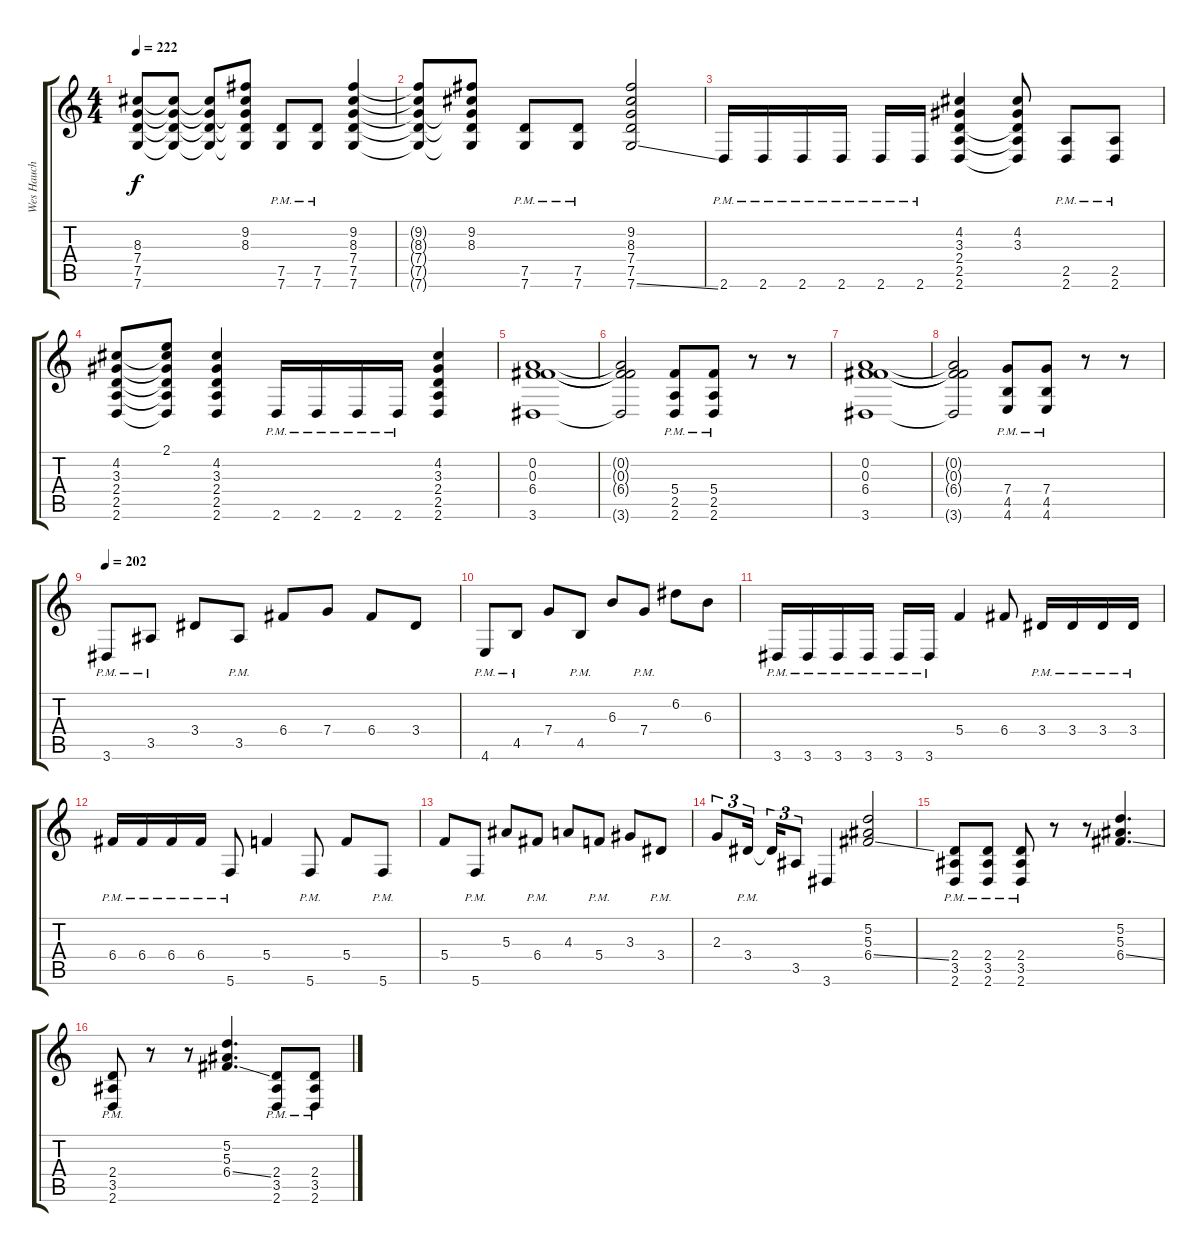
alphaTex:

\track ("Wes Hauch" "Wes Hauch") {instrument distortionguitar}
\staff {score tabs}
\tuning (D4 A3 F3 C3 G2 C2) {hide}
\ts (4 4)
\tempo 222
\clef g2
\ks c
(8.3 7.4 7.5 7.6).8{dy f} (8.3{t} 7.4{t} 7.5{t} 7.6{t}).8 (8.3{t} 7.4{t} 7.5{t} 7.6{t}).8 (9.2 8.3 7.4{t} 7.5{t} 7.6{t}).8 (7.5{pm} 7.6{pm}).8 (7.5{pm} 7.6{pm}).8 (9.2 8.3 7.4 7.5 7.6).4 |
(9.2{t} 8.3{t} 7.4{t} 7.5{t} 7.6{t}).8 (9.2 8.3 7.4{t} 7.5{t} 7.6{t}).8 (7.5{pm} 7.6{pm}).8 (7.5{pm} 7.6{pm}).8 (9.2 8.3 7.4 7.5 7.6{ss}).2 |
2.6{pm}.16 2.6{pm}.16 2.6{pm}.16 2.6{pm}.16 2.6{pm}.16 2.6{pm}.16 (4.2 3.3 2.4 2.5 2.6).4 (4.2 3.3 2.4{t} 2.5{t} 2.6{t}).8 (2.5{pm} 2.6{pm}).8 (2.5{pm} 2.6{pm}).8 |
(4.2 3.3 2.4 2.5 2.6).8 (2.1 4.2{t} 3.3{t} 2.4{t} 2.5{t} 2.6{t}).8 (4.2 3.3 2.4 2.5 2.6).4 2.6{pm}.16 2.6{pm}.16 2.6{pm}.16 2.6{pm}.16 (4.2 3.3 2.4 2.5 2.6).4 |
(0.2 0.3 6.4 3.6).1 |
(0.2{t} 0.3{t} 6.4{t} 3.6{t}).2 (5.4{pm} 2.5{pm} 2.6{pm}).8 (5.4{pm} 2.5{pm} 2.6{pm}).8 r.8 r.8 |
(0.2 0.3 6.4 3.6).1 |
(0.2{t} 0.3{t} 6.4{t} 3.6{t}).2 (7.4{pm} 4.5{pm} 4.6{pm}).8 (7.4{pm} 4.5{pm} 4.6{pm}).8 r.8 r.8 |
\tempo 202
3.6{pm}.8 3.5{pm}.8 3.4.8 3.5{pm}.8 6.4.8 7.4.8 6.4.8 3.4.8 |
4.6{pm}.8 4.5{pm}.8 7.4.8 4.5{pm}.8 6.3.8 7.4{pm}.8 6.2.8 6.3.8 |
3.6{pm}.16 3.6{pm}.16 3.6{pm}.16 3.6{pm}.16 3.6{pm}.16 3.6{pm}.16 5.4.4 6.4.8 3.4{pm}.16 3.4{pm}.16 3.4{pm}.16 3.4{pm}.16 |
6.4{pm}.16 6.4{pm}.16 6.4{pm}.16 6.4{pm}.16 5.6{pm}.8 5.4.4 5.6{pm}.8 5.4.8 5.6{pm}.8 |
5.4.8 5.6{pm}.8 5.3.8 6.4{pm}.8 4.3.8 5.4{pm}.8 3.3.8 3.4{pm}.8 |
2.3.8{tu (3 2)} 3.4{pm}.16{tu (3 2) beam splitsecondary} 3.4{t}.16{tu (3 2)} 3.5.8{tu (3 2)} 3.6.4 (5.2 5.3 6.4{ss}).2 |
(2.4{pm} 3.5{pm} 2.6{pm}).8 (2.4{pm} 3.5{pm} 2.6{pm}).8 (2.4{pm} 3.5{pm} 2.6{pm}).8 r.8 r.8 (5.2 5.3 6.4{ss}).4{d} |
(2.4{pm} 3.5{pm} 2.6{pm}).8 r.8 r.8 (5.2 5.3 6.4{ss}).4{d} (2.4{pm} 3.5{pm} 2.6{pm}).8 (2.4{pm} 3.5{pm} 2.6{pm}).8
